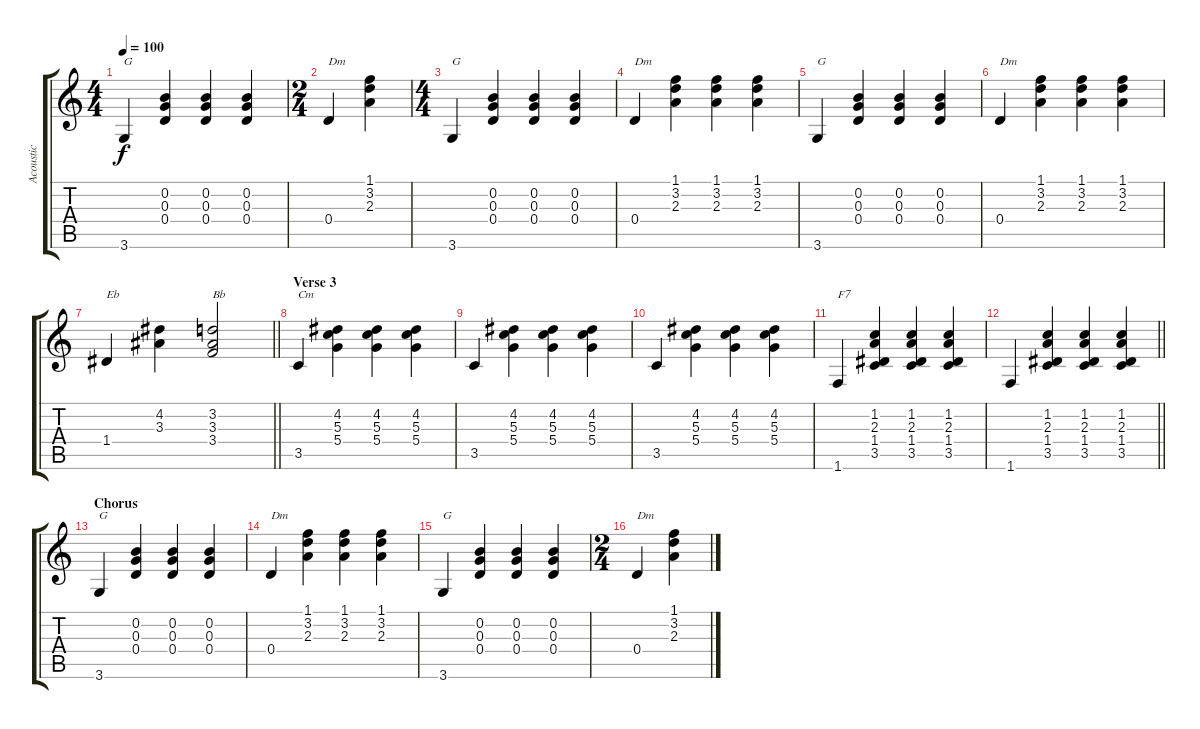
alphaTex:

\track ("Acoustic" "Acoustic") {instrument acousticguitarsteel}
\staff {score tabs}
\tuning (E4 B3 G3 D3 A2 E2) {hide}
\ts (4 4)
\tempo 100
\clef g2
\ks c
3.6.4{txt "G" dy f} (0.2 0.3 0.4).4 (0.2 0.3 0.4).4 (0.2 0.3 0.4).4 |
\ts (2 4)
0.4.4{txt "Dm"} (1.1 3.2 2.3).4 |
\ts (4 4)
3.6.4{txt "G"} (0.2 0.3 0.4).4 (0.2 0.3 0.4).4 (0.2 0.3 0.4).4 |
0.4.4{txt "Dm"} (1.1 3.2 2.3).4 (1.1 3.2 2.3).4 (1.1 3.2 2.3).4 |
3.6.4{txt "G"} (0.2 0.3 0.4).4 (0.2 0.3 0.4).4 (0.2 0.3 0.4).4 |
0.4.4{txt "Dm"} (1.1 3.2 2.3).4 (1.1 3.2 2.3).4 (1.1 3.2 2.3).4 |
\barLineRight lightlight
1.4.4{txt "Eb"} (4.2 3.3).4 (3.2 3.3 3.4).2{txt "Bb"} |
\section ("" "Verse 3")
3.5.4{txt "Cm"} (4.2 5.3 5.4).4 (4.2 5.3 5.4).4 (4.2 5.3 5.4).4 |
3.5.4 (4.2 5.3 5.4).4 (4.2 5.3 5.4).4 (4.2 5.3 5.4).4 |
3.5.4 (4.2 5.3 5.4).4 (4.2 5.3 5.4).4 (4.2 5.3 5.4).4 |
1.6.4{txt "F7"} (1.2 2.3 1.4 3.5).4 (1.2 2.3 1.4 3.5).4 (1.2 2.3 1.4 3.5).4 |
\barLineRight lightlight
1.6.4 (1.2 2.3 1.4 3.5).4 (1.2 2.3 1.4 3.5).4 (1.2 2.3 1.4 3.5).4 |
\section ("" "Chorus")
3.6.4{txt "G"} (0.2 0.3 0.4).4 (0.2 0.3 0.4).4 (0.2 0.3 0.4).4 |
0.4.4{txt "Dm"} (1.1 3.2 2.3).4 (1.1 3.2 2.3).4 (1.1 3.2 2.3).4 |
3.6.4{txt "G"} (0.2 0.3 0.4).4 (0.2 0.3 0.4).4 (0.2 0.3 0.4).4 |
\ts (2 4)
0.4.4{txt "Dm"} (1.1 3.2 2.3).4
